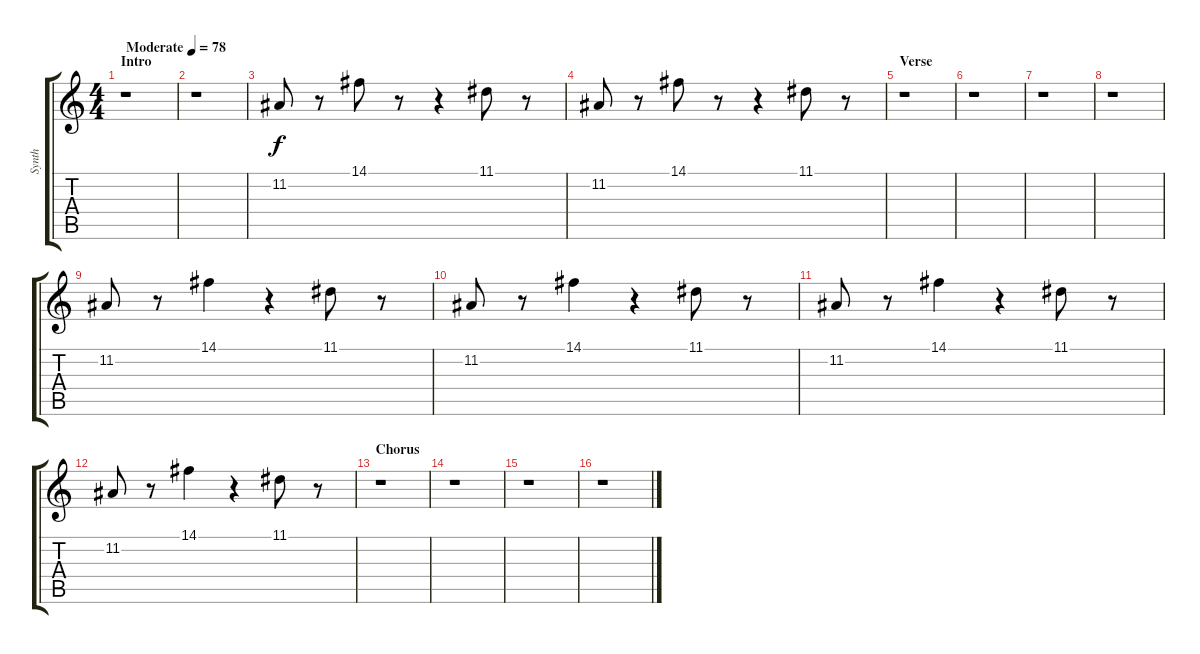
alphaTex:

\track ("Synth" "Synth") {instrument synthbrass1}
\staff {score tabs}
\tuning (E4 B3 G3 D3 A2 E2) {hide}
\ts (4 4)
\section ("" "Intro")
\tempo (78 "Moderate")
\clef g2
\ks c
r.1{dy f instrument synthbrass1} |
r.1 |
11.2.8 r.8 14.1.8 r.8 r.4 11.1.8 r.8 |
11.2.8 r.8 14.1.8 r.8 r.4 11.1.8 r.8 |
\section ("" "Verse")
r.1 |
r.1 |
r.1 |
r.1 |
11.2.8 r.8 14.1.4 r.4 11.1.8 r.8 |
11.2.8 r.8 14.1.4 r.4 11.1.8 r.8 |
11.2.8 r.8 14.1.4 r.4 11.1.8 r.8 |
11.2.8 r.8 14.1.4 r.4 11.1.8 r.8 |
\section ("" "Chorus")
r.1 |
r.1 |
r.1 |
r.1
